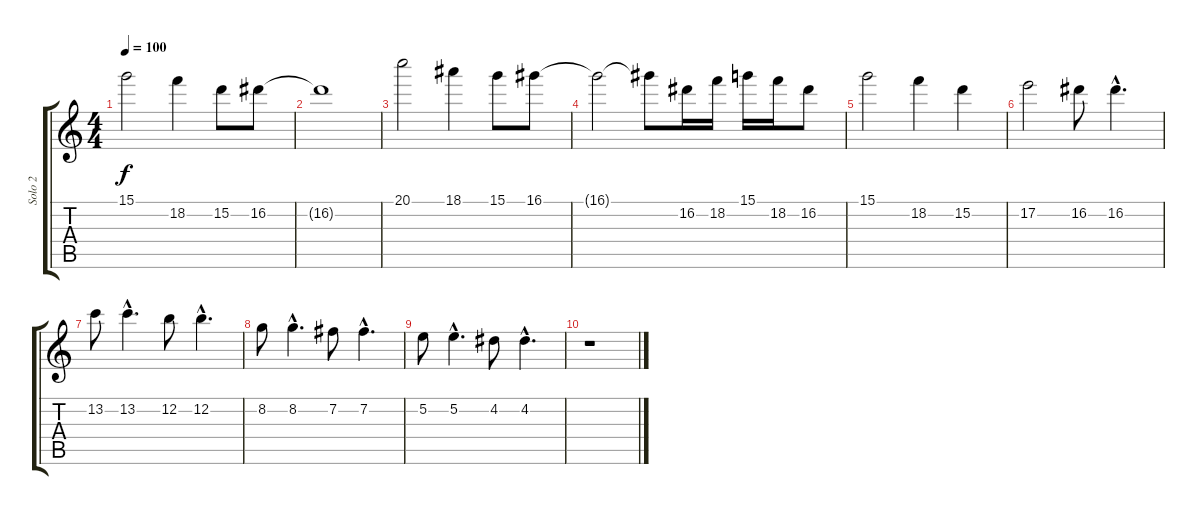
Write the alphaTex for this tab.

\track ("Solo 2" "Solo 2") {instrument distortionguitar}
\staff {score tabs}
\tuning (E4 B3 G3 D3 A2 E2) {hide}
\ts (4 4)
\tempo 100
\clef g2
\ks c
15.1.2{dy f} 18.2.4 15.2.8 16.2.8 |
16.2{t}.1 |
20.1.2 18.1.4 15.1.8 16.1.8 |
16.1{t}.2 16.1{t}.8 16.2.16 18.2.16 15.1.16 18.2.16 16.2.8 |
15.1.2 18.2.4 15.2.4 |
17.2.2 16.2.8 16.2{hac}.4{d} |
13.2.8 13.2{hac}.4{d} 12.2.8 12.2{hac}.4{d} |
8.2.8 8.2{hac}.4{d} 7.2.8 7.2{hac}.4{d} |
5.2.8 5.2{hac}.4{d} 4.2.8 4.2{hac}.4{d} |
r.1
